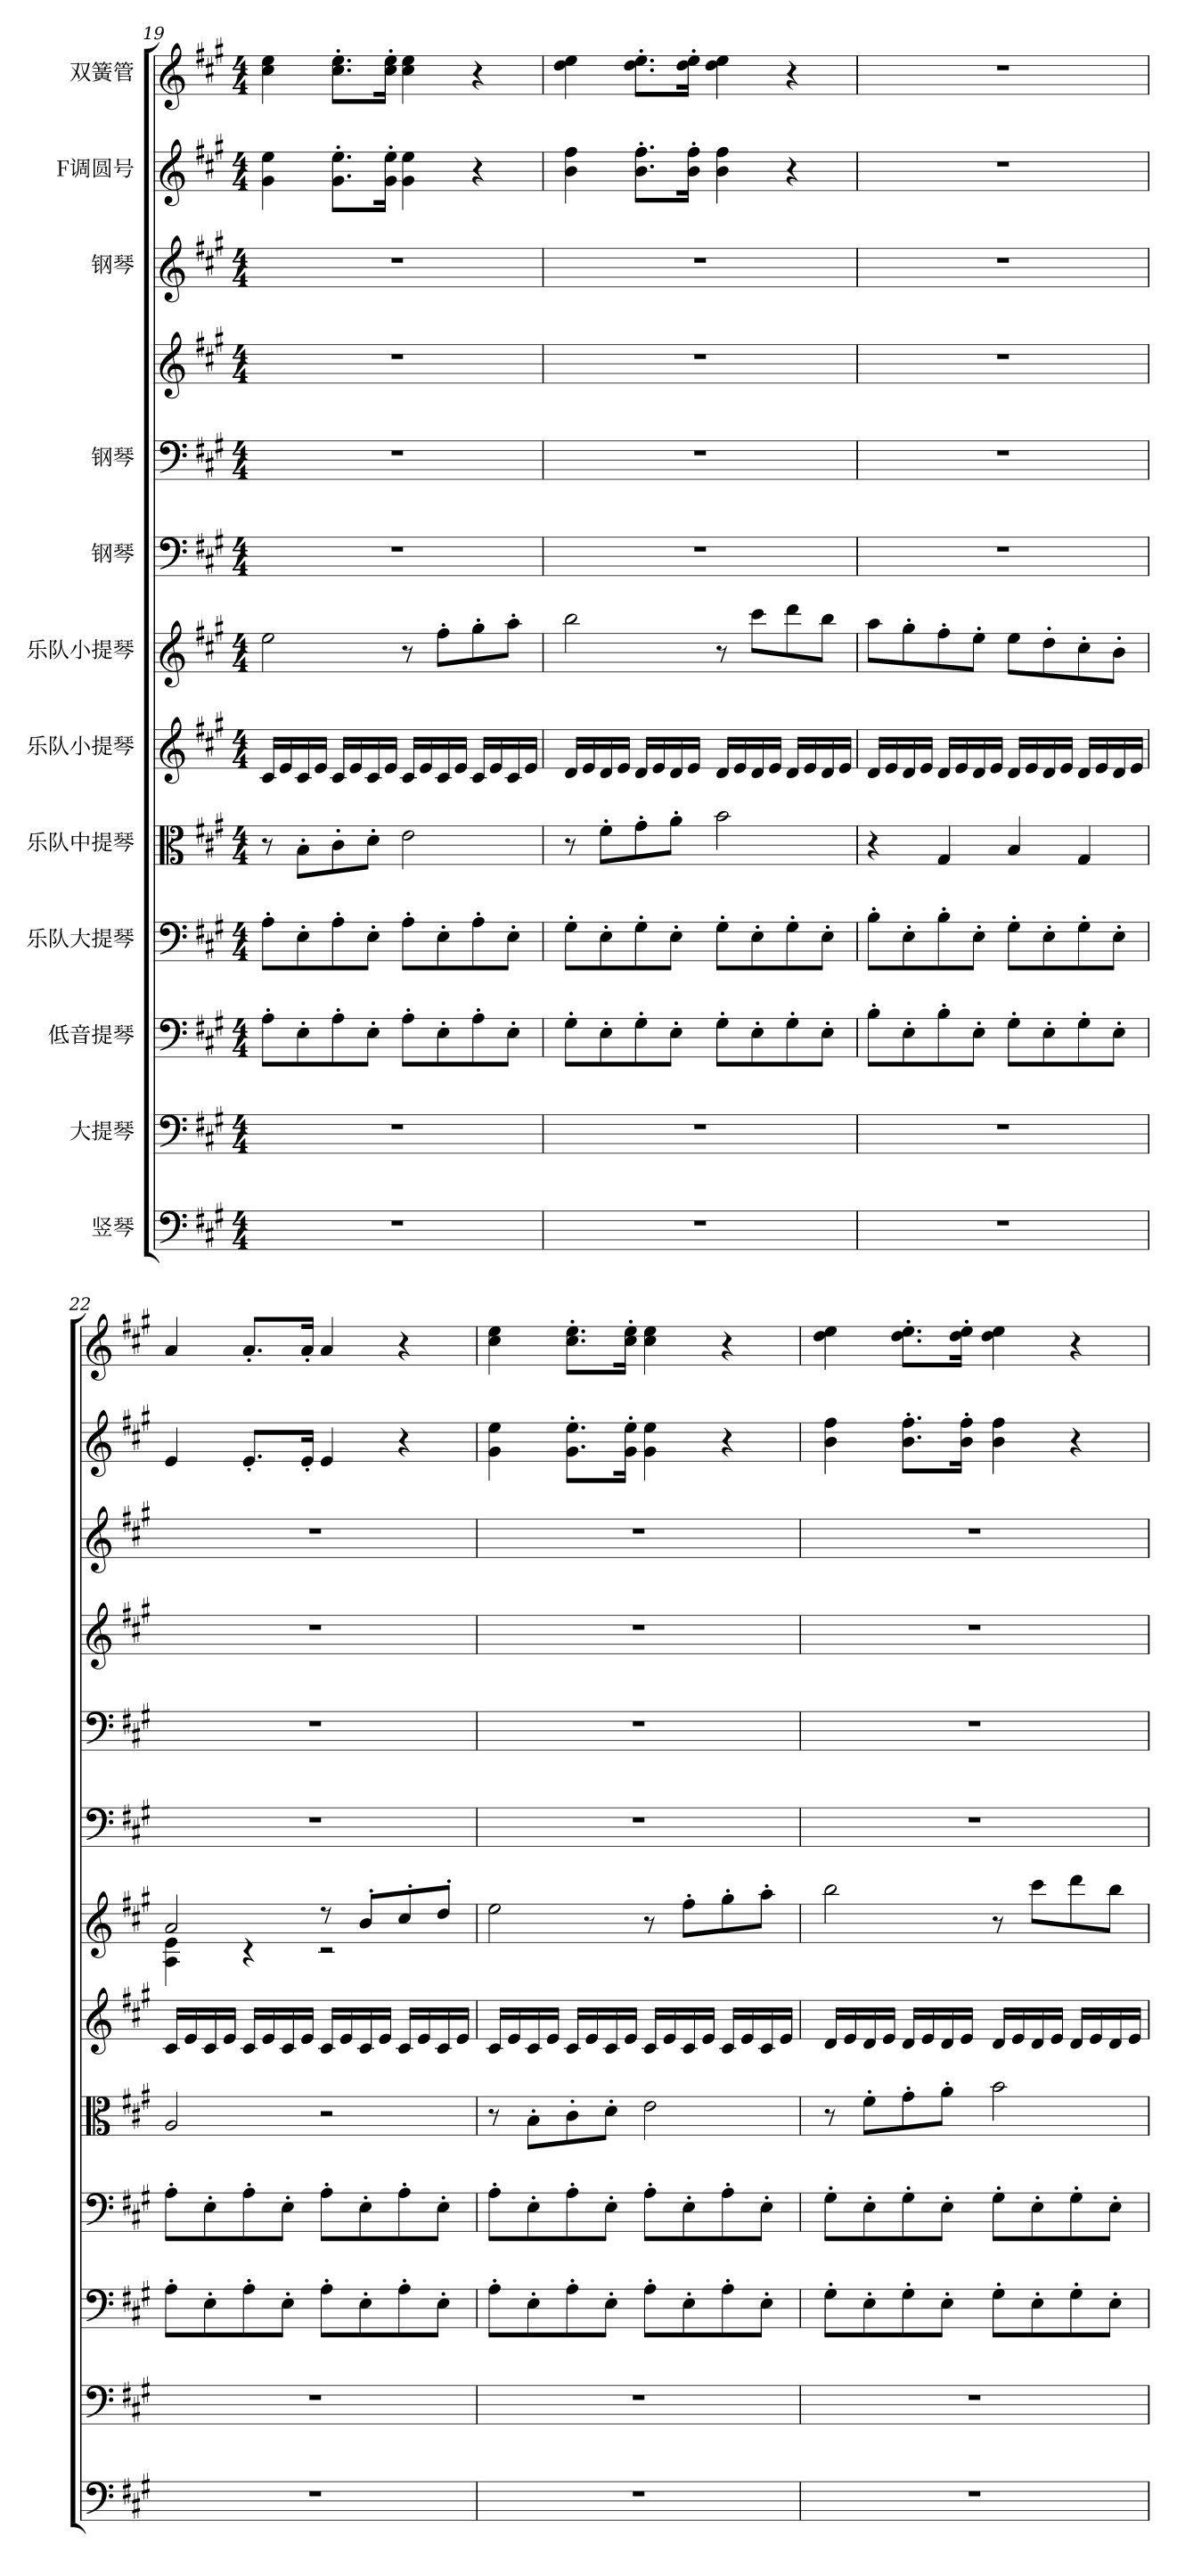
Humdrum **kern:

**kern	**kern	**kern	**kern	**kern	**kern	**kern	**kern	**kern	**kern	**kern	**kern	**kern
*part12	*part11	*part10	*part9	*part8	*part7	*part6	*part5	*part4	*part4	*part3	*part2	*part1
*staff13	*staff12	*staff11	*staff10	*staff9	*staff8	*staff7	*staff6	*staff5	*staff4	*staff3	*staff2	*staff1
*I"竖琴	*I"大提琴	*I"低音提琴	*I"乐队大提琴	*I"乐队中提琴	*I"乐队小提琴	*I"乐队小提琴	*I"钢琴	*I"钢琴	*	*I"钢琴	*I"F调圆号	*I"双簧管
*clefF4	*clefF4	*clefF4	*clefF4	*clefC3	*clefG2	*clefG2	*clefF4	*clefF4	*clefG2	*clefG2	*clefG2	*clefG2
*	*	*ITrd7c12	*	*	*	*	*	*	*	*	*ITrd4c7	*
*k[f#c#g#]	*k[f#c#g#]	*k[f#c#g#]	*k[f#c#g#]	*k[f#c#g#]	*k[f#c#g#]	*k[f#c#g#]	*k[f#c#g#]	*k[f#c#g#]	*k[f#c#g#]	*k[f#c#g#]	*k[f#c#]	*k[f#c#g#]
*M4/4	*M4/4	*M4/4	*M4/4	*M4/4	*M4/4	*M4/4	*M4/4	*M4/4	*M4/4	*M4/4	*M4/4	*M4/4
=19	=19	=19	=19	=19	=19	=19	=19	=19	=19	=19	=19	=19
1r	1r	8AA'\L	8A'\L	8r	16c#/LL	2ee\	1r	1r	1r	1r	4c#\ 4a\	4cc#\ 4ee\
.	.	.	.	.	16e/	.	.	.	.	.	.	.
.	.	8EE'\	8E'\	8B'\L	16c#/	.	.	.	.	.	.	.
.	.	.	.	.	16e/JJ	.	.	.	.	.	.	.
.	.	8AA'\	8A'\	8c#'\	16c#/LL	.	.	.	.	.	8.c#\' 8.a\'L	8.cc#\' 8.ee\'L
.	.	.	.	.	16e/	.	.	.	.	.	.	.
.	.	8EE'\J	8E'\J	8d'\J	16c#/	.	.	.	.	.	.	.
.	.	.	.	.	16e/JJ	.	.	.	.	.	16c#\' 16a\'Jk	16cc#\' 16ee\'Jk
.	.	8AA'\L	8A'\L	2e\	16c#/LL	8r	.	.	.	.	4c#\ 4a\	4cc#\ 4ee\
.	.	.	.	.	16e/	.	.	.	.	.	.	.
.	.	8EE'\	8E'\	.	16c#/	8ff#'\L	.	.	.	.	.	.
.	.	.	.	.	16e/JJ	.	.	.	.	.	.	.
.	.	8AA'\	8A'\	.	16c#/LL	8gg#'\	.	.	.	.	4r	4r
.	.	.	.	.	16e/	.	.	.	.	.	.	.
.	.	8EE'\J	8E'\J	.	16c#/	8aa'\J	.	.	.	.	.	.
.	.	.	.	.	16e/JJ	.	.	.	.	.	.	.
!!LO:PB:g=z
=20	=20	=20	=20	=20	=20	=20	=20	=20	=20	=20	=20	=20
1r	1r	8GG#'\L	8G#'\L	8r	16d/LL	2bb\	1r	1r	1r	1r	4e\ 4b\	4dd\ 4ee\
.	.	.	.	.	16e/	.	.	.	.	.	.	.
.	.	8EE'\	8E'\	8f#'\L	16d/	.	.	.	.	.	.	.
.	.	.	.	.	16e/JJ	.	.	.	.	.	.	.
.	.	8GG#'\	8G#'\	8g#'\	16d/LL	.	.	.	.	.	8.e\' 8.b\'L	8.dd\' 8.ee\'L
.	.	.	.	.	16e/	.	.	.	.	.	.	.
.	.	8EE'\J	8E'\J	8a'\J	16d/	.	.	.	.	.	.	.
.	.	.	.	.	16e/JJ	.	.	.	.	.	16e\' 16b\'Jk	16dd\' 16ee\'Jk
.	.	8GG#'\L	8G#'\L	2b\	16d/LL	8r	.	.	.	.	4e\ 4b\	4dd\ 4ee\
.	.	.	.	.	16e/	.	.	.	.	.	.	.
.	.	8EE'\	8E'\	.	16d/	8ccc#\L	.	.	.	.	.	.
.	.	.	.	.	16e/JJ	.	.	.	.	.	.	.
.	.	8GG#'\	8G#'\	.	16d/LL	8ddd\	.	.	.	.	4r	4r
.	.	.	.	.	16e/	.	.	.	.	.	.	.
.	.	8EE'\J	8E'\J	.	16d/	8bb\J	.	.	.	.	.	.
.	.	.	.	.	16e/JJ	.	.	.	.	.	.	.
=21	=21	=21	=21	=21	=21	=21	=21	=21	=21	=21	=21	=21
1r	1r	8BB'\L	8B'\L	4r	16d/LL	8aa\L	1r	1r	1r	1r	1r	1r
.	.	.	.	.	16e/	.	.	.	.	.	.	.
.	.	8EE'\	8E'\	.	16d/	8gg#'\	.	.	.	.	.	.
.	.	.	.	.	16e/JJ	.	.	.	.	.	.	.
.	.	8BB'\	8B'\	4G#/	16d/LL	8ff#'\	.	.	.	.	.	.
.	.	.	.	.	16e/	.	.	.	.	.	.	.
.	.	8EE'\J	8E'\J	.	16d/	8ee'\J	.	.	.	.	.	.
.	.	.	.	.	16e/JJ	.	.	.	.	.	.	.
.	.	8GG#'\L	8G#'\L	4B/	16d/LL	8ee\L	.	.	.	.	.	.
.	.	.	.	.	16e/	.	.	.	.	.	.	.
.	.	8EE'\	8E'\	.	16d/	8dd'\	.	.	.	.	.	.
.	.	.	.	.	16e/JJ	.	.	.	.	.	.	.
.	.	8GG#'\	8G#'\	4G#/	16d/LL	8cc#'\	.	.	.	.	.	.
.	.	.	.	.	16e/	.	.	.	.	.	.	.
.	.	8EE'\J	8E'\J	.	16d/	8b'\J	.	.	.	.	.	.
.	.	.	.	.	16e/JJ	.	.	.	.	.	.	.
!!LO:PB:g=z
=22	=22	=22	=22	=22	=22	=22	=22	=22	=22	=22	=22	=22
*	*	*	*	*	*	*^	*	*	*	*	*	*
1r	1r	8AA'\L	8A'\L	2A/	16c#/LL	2a/	4A\ 4e\	1r	1r	1r	1r	4A/	4a/
.	.	.	.	.	16e/	.	.	.	.	.	.	.	.
.	.	8EE'\	8E'\	.	16c#/	.	.	.	.	.	.	.	.
.	.	.	.	.	16e/JJ	.	.	.	.	.	.	.	.
.	.	8AA'\	8A'\	.	16c#/LL	.	4r	.	.	.	.	8.A'/L	8.a'/L
.	.	.	.	.	16e/	.	.	.	.	.	.	.	.
.	.	8EE'\J	8E'\J	.	16c#/	.	.	.	.	.	.	.	.
.	.	.	.	.	16e/JJ	.	.	.	.	.	.	16A'/Jk	16a'/Jk
.	.	8AA'\L	8A'\L	2r	16c#/LL	8r	2r	.	.	.	.	4A/	4a/
.	.	.	.	.	16e/	.	.	.	.	.	.	.	.
.	.	8EE'\	8E'\	.	16c#/	8b'/L	.	.	.	.	.	.	.
.	.	.	.	.	16e/JJ	.	.	.	.	.	.	.	.
.	.	8AA'\	8A'\	.	16c#/LL	8cc#'/	.	.	.	.	.	4r	4r
.	.	.	.	.	16e/	.	.	.	.	.	.	.	.
.	.	8EE'\J	8E'\J	.	16c#/	8dd'/J	.	.	.	.	.	.	.
.	.	.	.	.	16e/JJ	.	.	.	.	.	.	.	.
*	*	*	*	*	*	*v	*v	*	*	*	*	*	*
=23	=23	=23	=23	=23	=23	=23	=23	=23	=23	=23	=23	=23
1r	1r	8AA'\L	8A'\L	8r	16c#/LL	2ee\	1r	1r	1r	1r	4c#\ 4a\	4cc#\ 4ee\
.	.	.	.	.	16e/	.	.	.	.	.	.	.
.	.	8EE'\	8E'\	8B'\L	16c#/	.	.	.	.	.	.	.
.	.	.	.	.	16e/JJ	.	.	.	.	.	.	.
.	.	8AA'\	8A'\	8c#'\	16c#/LL	.	.	.	.	.	8.c#\' 8.a\'L	8.cc#\' 8.ee\'L
.	.	.	.	.	16e/	.	.	.	.	.	.	.
.	.	8EE'\J	8E'\J	8d'\J	16c#/	.	.	.	.	.	.	.
.	.	.	.	.	16e/JJ	.	.	.	.	.	16c#\' 16a\'Jk	16cc#\' 16ee\'Jk
.	.	8AA'\L	8A'\L	2e\	16c#/LL	8r	.	.	.	.	4c#\ 4a\	4cc#\ 4ee\
.	.	.	.	.	16e/	.	.	.	.	.	.	.
.	.	8EE'\	8E'\	.	16c#/	8ff#'\L	.	.	.	.	.	.
.	.	.	.	.	16e/JJ	.	.	.	.	.	.	.
.	.	8AA'\	8A'\	.	16c#/LL	8gg#'\	.	.	.	.	4r	4r
.	.	.	.	.	16e/	.	.	.	.	.	.	.
.	.	8EE'\J	8E'\J	.	16c#/	8aa'\J	.	.	.	.	.	.
.	.	.	.	.	16e/JJ	.	.	.	.	.	.	.
!!LO:PB:g=z
=24	=24	=24	=24	=24	=24	=24	=24	=24	=24	=24	=24	=24
1r	1r	8GG#'\L	8G#'\L	8r	16d/LL	2bb\	1r	1r	1r	1r	4e\ 4b\	4dd\ 4ee\
.	.	.	.	.	16e/	.	.	.	.	.	.	.
.	.	8EE'\	8E'\	8f#'\L	16d/	.	.	.	.	.	.	.
.	.	.	.	.	16e/JJ	.	.	.	.	.	.	.
.	.	8GG#'\	8G#'\	8g#'\	16d/LL	.	.	.	.	.	8.e\' 8.b\'L	8.dd\' 8.ee\'L
.	.	.	.	.	16e/	.	.	.	.	.	.	.
.	.	8EE'\J	8E'\J	8a'\J	16d/	.	.	.	.	.	.	.
.	.	.	.	.	16e/JJ	.	.	.	.	.	16e\' 16b\'Jk	16dd\' 16ee\'Jk
.	.	8GG#'\L	8G#'\L	2b\	16d/LL	8r	.	.	.	.	4e\ 4b\	4dd\ 4ee\
.	.	.	.	.	16e/	.	.	.	.	.	.	.
.	.	8EE'\	8E'\	.	16d/	8ccc#\L	.	.	.	.	.	.
.	.	.	.	.	16e/JJ	.	.	.	.	.	.	.
.	.	8GG#'\	8G#'\	.	16d/LL	8ddd\	.	.	.	.	4r	4r
.	.	.	.	.	16e/	.	.	.	.	.	.	.
.	.	8EE'\J	8E'\J	.	16d/	8bb\J	.	.	.	.	.	.
.	.	.	.	.	16e/JJ	.	.	.	.	.	.	.
=	=	=	=	=	=	=	=	=	=	=	=	=
*-	*-	*-	*-	*-	*-	*-	*-	*-	*-	*-	*-	*-
